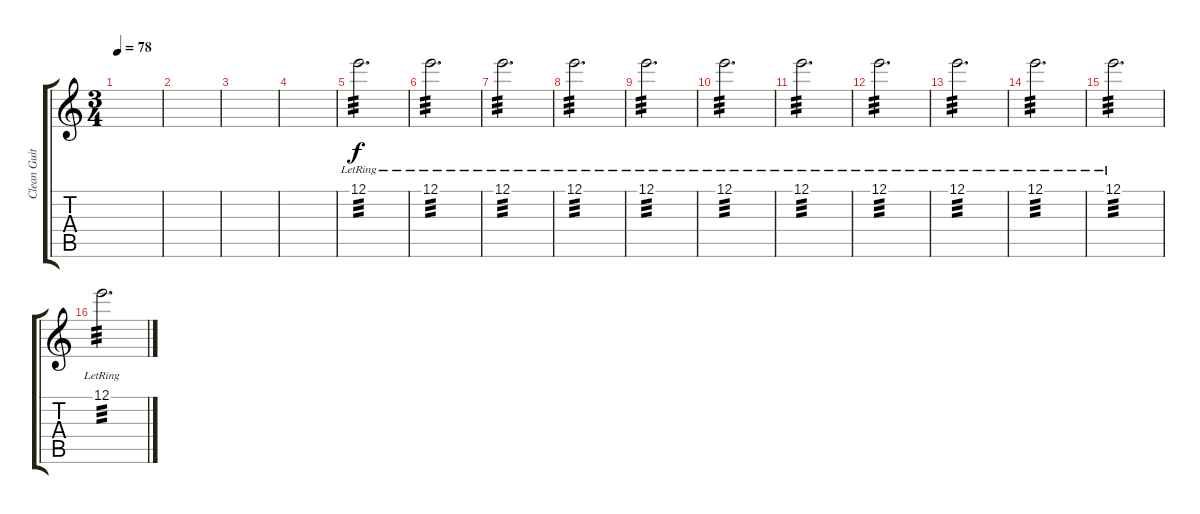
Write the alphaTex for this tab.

\track ("Clean Guitar 2" "Clean Guit") {instrument electricguitarjazz}
\staff {score tabs}
\tuning (E4 B3 G3 D3 A2 D2) {hide}
\ts (3 4)
\tempo 78
\clef g2
\ks c
|
|
|
|
12.1{lr}.2{d tp 3} |
12.1{lr}.2{d tp 3} |
12.1{lr}.2{d tp 3} |
12.1{lr}.2{d tp 3} |
12.1{lr}.2{d tp 3} |
12.1{lr}.2{d tp 3} |
12.1{lr}.2{d tp 3} |
12.1{lr}.2{d tp 3} |
12.1{lr}.2{d tp 3} |
12.1{lr}.2{d tp 3} |
12.1{lr}.2{d tp 3} |
12.1{lr}.2{d tp 3}
